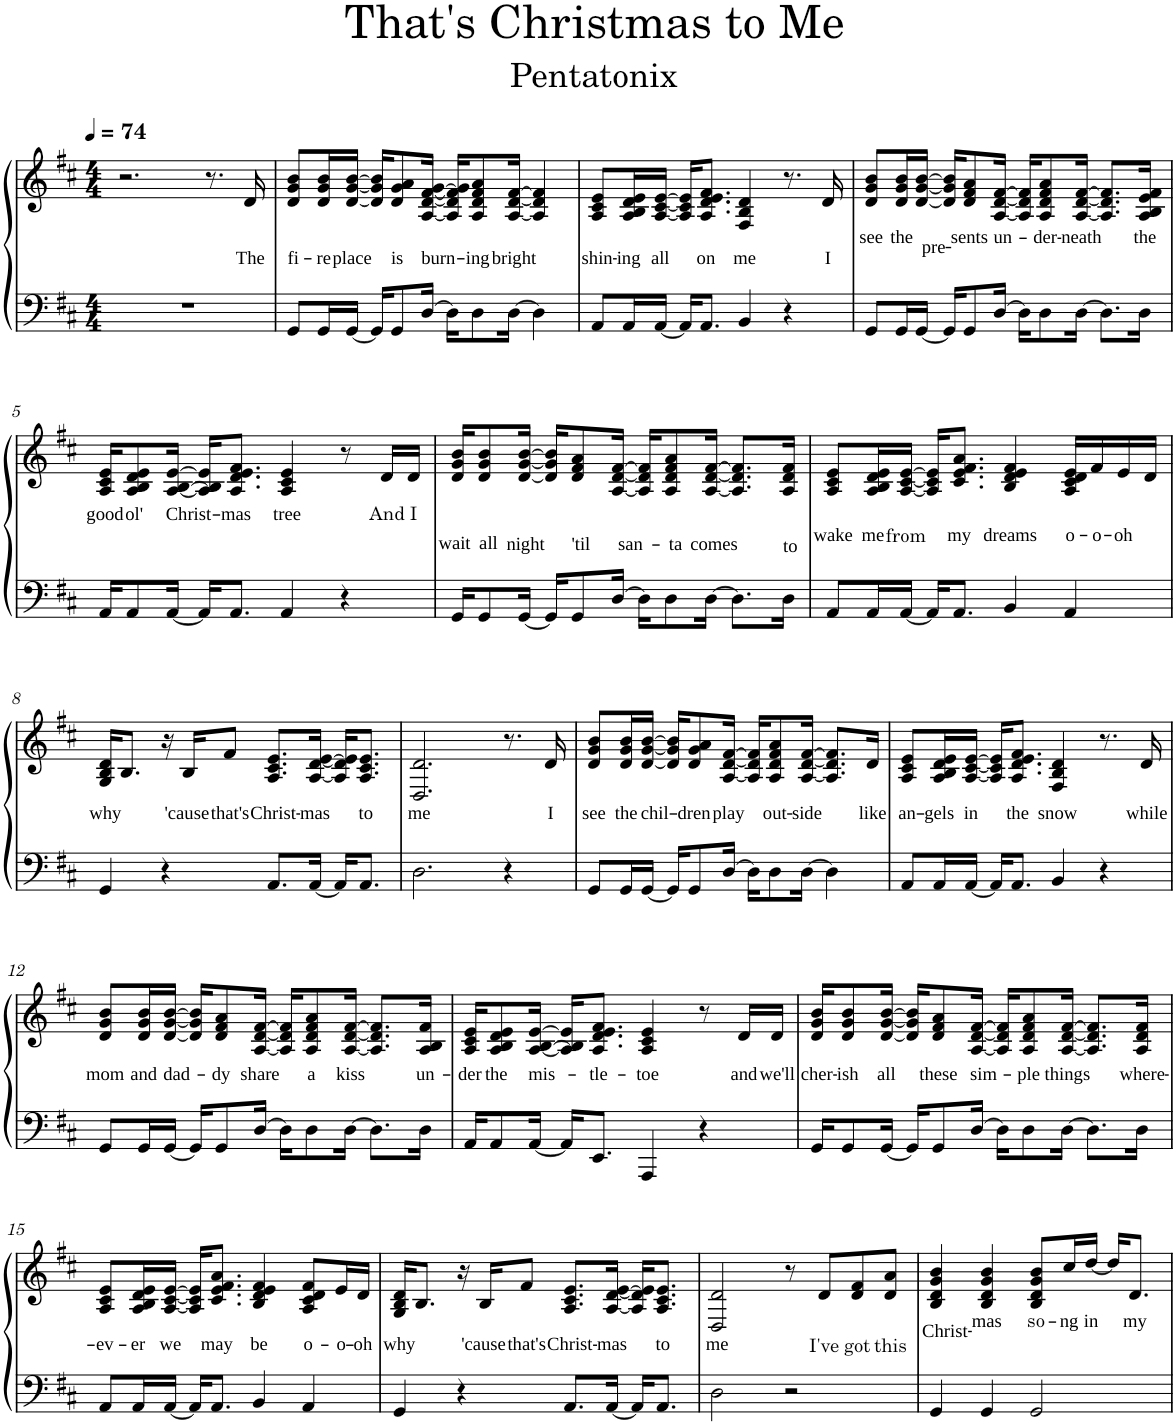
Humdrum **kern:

**kern	**kern	**text	**text
*part1	*part1	*part1	*part1
*staff2	*staff1	*staff1	*staff1
*I"Piano	*	*	*
*I'Pno.	*	*	*
*clefF4	*clefG2	*	*
*k[f#c#]	*k[f#c#]	*	*
*M4/4	*M4/4	*	*
*MM74	*MM74	*	*
=1	=1	=1	=1
1r	2.r	.	.
.	8.r	.	.
!	!	!	!LO:LY:b
.	16d/	.	The
=2	=2	=2	=2
!	!	!	!LO:LY:b
8GG/L	8d/ 8g/ 8b/L	.	fi-
!	!	!	!LO:LY:b
16GG/L	16d/ 16g/ 16b/L	.	-re
!	!	!	!LO:LY:b
[16GG/JJ	[16d/ [16g/ [16b/JJ	.	place
16GG/KL]	16d/] 16g/] 16b/]KL	.	.
!	!	!	!LO:LY:b
8GG/	8d/ 8g/ 8a/	.	is
!	!	!	!LO:LY:b
[16D/Jk	[16A/ [16d/ [16f#/ [16g/Jk	.	burn-
16D\KL]	16A/] 16d/] 16f#/] 16g/]KL	.	.
!	!	!	!LO:LY:b
8D\	8A/ 8d/ 8f#/ 8a/	.	ing
!	!	!	!LO:LY:b
[16D\Jk	[16A/ [16d/ [16f#/Jk	.	bright
4D\]	4A/] 4d/] 4f#/]	.	.
=3	=3	=3	=3
!	!	!	!LO:LY:b
8AA/L	8A/ 8c#/ 8e/L	.	shin-
!	!	!	!LO:LY:b
16AA/L	16A/ 16B/ 16d/ 16e/L	.	-ing
!	!	!	!LO:LY:b
[16AA/JJ	[16A/ [16c#/ [16e/JJ	.	all
16AA/KL]	16A/] 16c#/] 16e/]KL	.	.
!	!	!	!LO:LY:b
8.AA/J	8.A/ 8.d/ 8.e/ 8.f#/J	.	on
!	!	!	!LO:LY:b
4BB/	4F#/ 4B/ 4d/	.	me
4r	8.r	.	.
!	!	!	!LO:LY:b
.	16d/	.	I
=4	=4	=4	=4
!	!	!LO:LY:b	!
8GG/L	8d/ 8g/ 8b/L	see	.
!	!	!LO:LY:b	!
16GG/L	16d/ 16g/ 16b/L	the	.
!	!	!LO:LY:b	!
[16GG/JJ	[16d/ [16g/ [16b/JJ	pre-	.
16GG/KL]	16d/] 16g/] 16b/]KL	.	.
!	!	!LO:LY:b	!
8GG/	8d/ 8f#/ 8a/	-sents	.
!	!	!LO:LY:b	!
[16D/Jk	[16A/ [16d/ [16f#/Jk	un-	.
16D\KL]	16A/] 16d/] 16f#/]KL	.	.
!	!	!LO:LY:b	!
8D\	8A/ 8d/ 8f#/ 8a/	-der-	.
!	!	!LO:LY:b	!
[16D\Jk	[16A/ [16d/ [16f#/Jk	-neath	.
8.D\L]	8.A/] 8.d/] 8.f#/]L	.	.
!	!	!LO:LY:b	!
16D\Jk	16A/ 16B/ 16e/ 16f#/Jk	the	.
!!LO:LB:g=z
=5	=5	=5	=5
!	!	!LO:LY:b	!
16AA/KL	16A/ 16c#/ 16e/KL	good	.
!	!	!LO:LY:b	!
8AA/	8A/ 8B/ 8d/ 8e/	ol'	.
!	!	!LO:LY:b	!
[16AA/Jk	[16A/ [16B/ [16e/Jk	Christ-	.
16AA/KL]	16A/] 16B/] 16e/]KL	.	.
!	!	!LO:LY:b	!
8.AA/J	8.A/ 8.d/ 8.e/ 8.f#/J	-mas	.
!	!	!LO:LY:b	!
4AA/	4A/ 4c#/ 4e/	tree	.
4r	8r	.	.
!	!	!LO:LY:b	!
.	16d/LL	And	.
!	!	!LO:LY:b	!
.	16d/JJ	I	.
=6	=6	=6	=6
!	!	!LO:LY:b	!
16GG/KL	16d/ 16g/ 16b/KL	wait	.
!	!	!LO:LY:b	!
8GG/	8d/ 8g/ 8b/	all	.
!	!	!LO:LY:b	!
[16GG/Jk	[16d/ [16g/ [16b/Jk	night	.
16GG/KL]	16d/] 16g/] 16b/]KL	.	.
!	!	!LO:LY:b	!
8GG/	8d/ 8f#/ 8a/	'til	.
!	!	!LO:LY:b	!
[16D/Jk	[16A/ [16d/ [16f#/Jk	san-	.
16D\KL]	16A/] 16d/] 16f#/]KL	.	.
!	!	!LO:LY:b	!
8D\	8A/ 8d/ 8f#/ 8a/	-ta	.
!	!	!LO:LY:b	!
[16D\Jk	[16A/ [16d/ [16f#/Jk	comes	.
8.D\L]	8.A/] 8.d/] 8.f#/]L	.	.
!	!	!LO:LY:b	!
16D\Jk	16A/ 16d/ 16f#/Jk	to	.
=7	=7	=7	=7
!	!	!	!LO:LY:b
8AA/L	8A/ 8c#/ 8e/L	.	wake
!	!	!	!LO:LY:b
16AA/L	16A/ 16B/ 16d/ 16e/L	.	me
!	!	!	!LO:LY:b
[16AA/JJ	[16A/ [16c#/ [16e/JJ	.	from
16AA/KL]	16A/] 16c#/] 16e/]KL	.	.
!	!	!	!LO:LY:b
8.AA/J	8.c#/ 8.e/ 8.f#/ 8.a/J	.	my
!	!	!	!LO:LY:b
4BB/	4B/ 4d/ 4e/ 4f#/	.	dreams
!	!	!	!LO:LY:b
4AA/	16A/ 16c#/ 16d/ 16e/LL	.	o-
!	!	!	!LO:LY:b
.	16f#/	.	-o-
!	!	!	!LO:LY:b
.	16e/	.	-oh
.	16d/JJ	.	.
!!LO:LB:g=z
=8	=8	=8	=8
!	!	!	!LO:LY:b
4GG/	16G/ 16B/ 16d/KL	.	why
.	8.B/J	.	.
4r	16r	.	.
!	!	!	!LO:LY:b
.	16B/KL	.	'cause
!	!	!	!LO:LY:b
.	8f#/J	.	that's
!	!	!	!LO:LY:b
8.AA/L	8.A/ 8.c#/ 8.e/L	.	Christ-
!	!	!	!LO:LY:b
[16AA/Jk	[16A/ [16d/ [16e/Jk	.	-mas
16AA/KL]	16A/] 16d/] 16e/]KL	.	.
!	!	!	!LO:LY:b
8.AA/J	8.A/ 8.c#/ 8.e/J	.	to
=9	=9	=9	=9
!	!	!	!LO:LY:b
2.D\	2.D/ 2.d/	.	me
4r	8.r	.	.
!	!	!	!LO:LY:b
.	16d/	.	I
=10	=10	=10	=10
!	!	!	!LO:LY:b
8GG/L	8d/ 8g/ 8b/L	.	see
!	!	!	!LO:LY:b
16GG/L	16d/ 16g/ 16b/L	.	the
!	!	!	!LO:LY:b
[16GG/JJ	[16d/ [16g/ [16b/JJ	.	chil-
16GG/KL]	16d/] 16g/] 16b/]KL	.	.
!	!	!	!LO:LY:b
8GG/	8d/ 8g/ 8a/	.	-dren
!	!	!	!LO:LY:b
[16D/Jk	[16A/ [16d/ [16f#/Jk	.	play
16D\KL]	16A/] 16d/] 16f#/]KL	.	.
!	!	!	!LO:LY:b
8D\	8A/ 8d/ 8f#/ 8a/	.	out-
!	!	!	!LO:LY:b
[16D\Jk	[16A/ [16d/ [16f#/Jk	.	-side
4D\]	8.A/] 8.d/] 8.f#/]L	.	.
!	!	!	!LO:LY:b
.	16d/Jk	.	like
=11	=11	=11	=11
!	!	!	!LO:LY:b
8AA/L	8A/ 8c#/ 8e/L	.	an-
!	!	!	!LO:LY:b
16AA/L	16A/ 16B/ 16d/ 16e/L	.	-gels
!	!	!	!LO:LY:b
[16AA/JJ	[16A/ [16c#/ [16e/JJ	.	in
16AA/KL]	16A/] 16c#/] 16e/]KL	.	.
!	!	!	!LO:LY:b
8.AA/J	8.A/ 8.d/ 8.e/ 8.f#/J	.	the
!	!	!	!LO:LY:b
4BB/	4F#/ 4B/ 4d/	.	snow
4r	8.r	.	.
!	!	!	!LO:LY:b
.	16d/	.	while
!!LO:LB:g=z
=12	=12	=12	=12
!	!	!	!LO:LY:b
8GG/L	8d/ 8g/ 8b/L	.	mom
!	!	!	!LO:LY:b
16GG/L	16d/ 16g/ 16b/L	.	and
!	!	!	!LO:LY:b
[16GG/JJ	[16d/ [16g/ [16b/JJ	.	dad-
16GG/KL]	16d/] 16g/] 16b/]KL	.	.
!	!	!	!LO:LY:b
8GG/	8d/ 8f#/ 8a/	.	-dy
!	!	!	!LO:LY:b
[16D/Jk	[16A/ [16d/ [16f#/Jk	.	share
16D\KL]	16A/] 16d/] 16f#/]KL	.	.
!	!	!	!LO:LY:b
8D\	8A/ 8d/ 8f#/ 8a/	.	a
!	!	!	!LO:LY:b
[16D\Jk	[16A/ [16d/ [16f#/Jk	.	kiss
8.D\L]	8.A/] 8.d/] 8.f#/]L	.	.
!	!	!	!LO:LY:b
16D\Jk	16A/ 16B/ 16f#/Jk	.	un-
=13	=13	=13	=13
!	!	!	!LO:LY:b
16AA/KL	16A/ 16c#/ 16e/KL	.	-der
!	!	!	!LO:LY:b
8AA/	8A/ 8B/ 8d/ 8e/	.	the
!	!	!	!LO:LY:b
[16AA/Jk	[16A/ [16B/ [16e/Jk	.	mis-
16AA/KL]	16A/] 16B/] 16e/]KL	.	.
!	!	!	!LO:LY:b
8.EE/J	8.A/ 8.d/ 8.e/ 8.f#/J	.	-tle-
!	!	!	!LO:LY:b
4AAA/	4A/ 4c#/ 4e/	.	-toe
4r	8r	.	.
!	!	!	!LO:LY:b
.	16d/LL	.	and
!	!	!	!LO:LY:b
.	16d/JJ	.	we'll
=14	=14	=14	=14
!	!	!	!LO:LY:b
16GG/KL	16d/ 16g/ 16b/KL	.	cher-
!	!	!	!LO:LY:b
8GG/	8d/ 8g/ 8b/	.	-ish
!	!	!	!LO:LY:b
[16GG/Jk	[16d/ [16g/ [16b/Jk	.	all
16GG/KL]	16d/] 16g/] 16b/]KL	.	.
!	!	!	!LO:LY:b
8GG/	8d/ 8f#/ 8a/	.	these
!	!	!	!LO:LY:b
[16D/Jk	[16A/ [16d/ [16f#/Jk	.	sim-
16D\KL]	16A/] 16d/] 16f#/]KL	.	.
!	!	!	!LO:LY:b
8D\	8A/ 8d/ 8f#/ 8a/	.	-ple
!	!	!	!LO:LY:b
[16D\Jk	[16A/ [16d/ [16f#/Jk	.	things
8.D\L]	8.A/] 8.d/] 8.f#/]L	.	.
!	!	!	!LO:LY:b
16D\Jk	16A/ 16d/ 16f#/Jk	.	where-
!!LO:LB:g=z
=15	=15	=15	=15
!	!	!	!LO:LY:b
8AA/L	8A/ 8c#/ 8e/L	.	-ev-
!	!	!	!LO:LY:b
16AA/L	16A/ 16B/ 16d/ 16e/L	.	-er
!	!	!	!LO:LY:b
[16AA/JJ	[16A/ [16c#/ [16e/JJ	.	we
16AA/KL]	16A/] 16c#/] 16e/]KL	.	.
!	!	!	!LO:LY:b
8.AA/J	8.c#/ 8.e/ 8.f#/ 8.a/J	.	may
!	!	!	!LO:LY:b
4BB/	4B/ 4d/ 4e/ 4f#/	.	be
!	!	!	!LO:LY:b
4AA/	8A/ 8c#/ 8d/ 8f#/L	.	o-
!	!	!	!LO:LY:b
.	16e/L	.	-o-
!	!	!	!LO:LY:b
.	16d/JJ	.	-oh
=16	=16	=16	=16
!	!	!	!LO:LY:b
4GG/	16G/ 16B/ 16d/KL	.	why
.	8.B/J	.	.
4r	16r	.	.
!	!	!	!LO:LY:b
.	16B/KL	.	'cause
!	!	!	!LO:LY:b
.	8f#/J	.	that's
!	!	!	!LO:LY:b
8.AA/L	8.A/ 8.c#/ 8.e/L	.	Christ-
!	!	!	!LO:LY:b
[16AA/Jk	[16A/ [16d/ [16e/Jk	.	-mas
16AA/KL]	16A/] 16d/] 16e/]KL	.	.
!	!	!	!LO:LY:b
8.AA/J	8.A/ 8.c#/ 8.e/J	.	to
=17	=17	=17	=17
!	!	!	!LO:LY:b
2D\	2D/ 2d/	.	me
2r	8r	.	.
!	!	!	!LO:LY:b
.	8d/L	.	I've
!	!	!	!LO:LY:b
.	8d/ 8f#/	.	got
!	!	!	!LO:LY:b
.	8d/ 8a/J	.	this
=18	=18	=18	=18
!	!	!LO:LY:b	!
4GG/	4B/ 4d/ 4g/ 4b/	Christ-	.
!	!	!LO:LY:b	!
4GG/	4B/ 4d/ 4g/ 4b/	-mas	.
!	!	!LO:LY:b	!
2GG/	8B/ 8d/ 8g/ 8b/L	so-	.
!	!	!LO:LY:b	!
.	16cc#/L	-ng	.
!	!	!LO:LY:b	!
.	[16dd/JJ	in	.
.	16dd/KL]	.	.
!	!	!LO:LY:b	!
.	8.d/J	my	.
=	=	=	=
*-	*-	*-	*-
